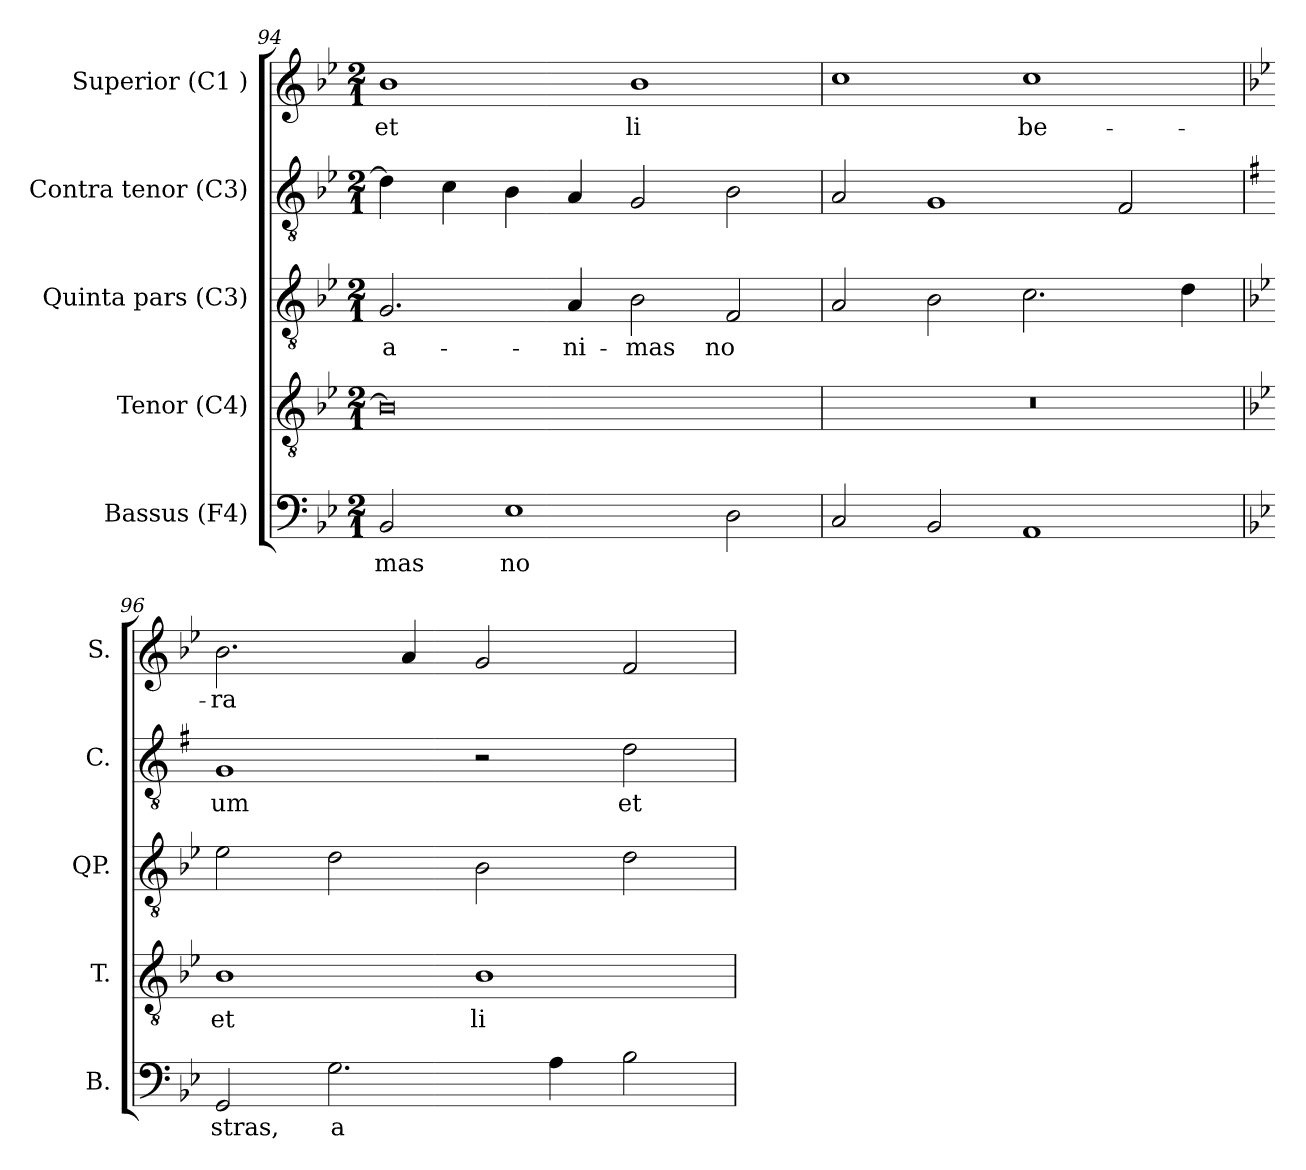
**kern	**text	**kern	**text	**kern	**text	**kern	**text	**kern	**text
*part5	*part5	*part4	*part4	*part3	*part3	*part2	*part2	*part1	*part1
*staff5	*staff5	*staff4	*staff4	*staff3	*staff3	*staff2	*staff2	*staff1	*staff1
*I"Bassus (F4)	*	*I"Tenor (C4)	*	*I"Quinta pars (C3)	*	*I"Contra tenor (C3)	*	*I"Superior (C1 )	*
*I'B.	*	*I'T.	*	*I'QP.	*	*I'C.	*	*I'S.	*
*clefF4	*	*clefGv2	*	*clefGv2	*	*clefGv2	*	*clefG2	*
*k[b-e-]	*	*k[b-e-]	*	*k[b-e-]	*	*k[b-e-]	*	*k[b-e-]	*
*B-:	*	*B-:	*	*B-:	*	*B-:	*	*B-:	*
*M2/1	*	*M2/1	*	*M2/1	*	*M2/1	*	*M2/1	*
=94	=94	=94	=94	=94	=94	=94	=94	=94	=94
!	!LO:LY:b:rj	!	!LO:LY:b:rj	!	!LO:LY:b:rj	!	!LO:LY:b:rj	!	!LO:LY:b:rj
2BB-/	-mas	0B-]	.	2.G/	a-	4d\]	--	1b-	et
!	!	!	!	!	!	!	!LO:LY:b:rj	!	!
.	.	.	.	.	.	4c\	--	.	.
!	!LO:LY:b:rj	!	!	!	!	!	!LO:LY:b:rj	!	!
1E-	no-	.	.	.	.	4B-\	--	.	.
!	!	!	!	!	!LO:LY:b:rj	!	!LO:LY:b:rj	!	!
.	.	.	.	4A/	-ni-	4A/	--	.	.
!	!	!	!	!	!LO:LY:b:rj	!	!LO:LY:b:rj	!	!LO:LY:b:rj
.	.	.	.	2B-\	-mas	2G/	--	1b-	li-
!	!LO:LY:b:rj	!	!	!	!LO:LY:b:rj	!	!LO:LY:b:rj	!	!
2D\	--	.	.	2F/	no-	2B-\	--	.	.
=95	=95	=95	=95	=95	=95	=95	=95	=95	=95
!	!LO:LY:b:rj	!	!	!	!LO:LY:b:rj	!	!LO:LY:b:rj	!	!LO:LY:b:rj
2C/	--	0r	.	2A/	--	2A/	--	1cc	--
!	!LO:LY:b:rj	!	!	!	!LO:LY:b:rj	!	!LO:LY:b:rj	!	!
2BB-/	--	.	.	2B-\	--	1G	--	.	.
!	!LO:LY:b:rj	!	!	!	!LO:LY:b:rj	!	!	!	!LO:LY:b:rj
1AA	--	.	.	2.c\	--	.	.	1cc	-be-
!	!	!	!	!	!	!	!LO:LY:b:rj	!	!
.	.	.	.	.	.	2F/	--	.	.
!	!	!	!	!	!LO:LY:b:rj	!	!	!	!
.	.	.	.	4d\	--	.	.	.	.
=96	=96	=96	=96	=96	=96	=96	=96	=96	=96
*	*	*	*	*	*	*k[f#]	*	*	*
*	*	*	*	*	*	*G:	*	*	*
!	!LO:LY:b:rj	!	!LO:LY:b:rj	!	!LO:LY:b:rj	!	!LO:LY:b:rj	!	!LO:LY:b:rj
2GG/	-stras,	1B-	et	2e-\	--	1G	-um	2.b-\	-ra
!	!LO:LY:b:rj	!	!	!	!LO:LY:b:rj	!	!	!	!
2.G\	a-	.	.	2d\	--	.	.	.	.
!	!	!	!	!	!	!	!	!	!LO:LY:b:rj
.	.	.	.	.	.	.	.	4a/	.
!	!	!	!LO:LY:b:rj	!	!LO:LY:b:rj	!	!	!	!LO:LY:b:rj
.	.	1B-	li-	2B-\	--	2r	.	2g/	.
!	!LO:LY:b:rj	!	!	!	!	!	!	!	!
4A\	--	.	.	.	.	.	.	.	.
!	!LO:LY:b:rj	!	!	!	!LO:LY:b:rj	!	!LO:LY:b:rj	!	!LO:LY:b:rj
2B-\	--	.	.	2d\	--	2d\	et	2f/	.
=	=	=	=	=	=	=	=	=	=
*-	*-	*-	*-	*-	*-	*-	*-	*-	*-
